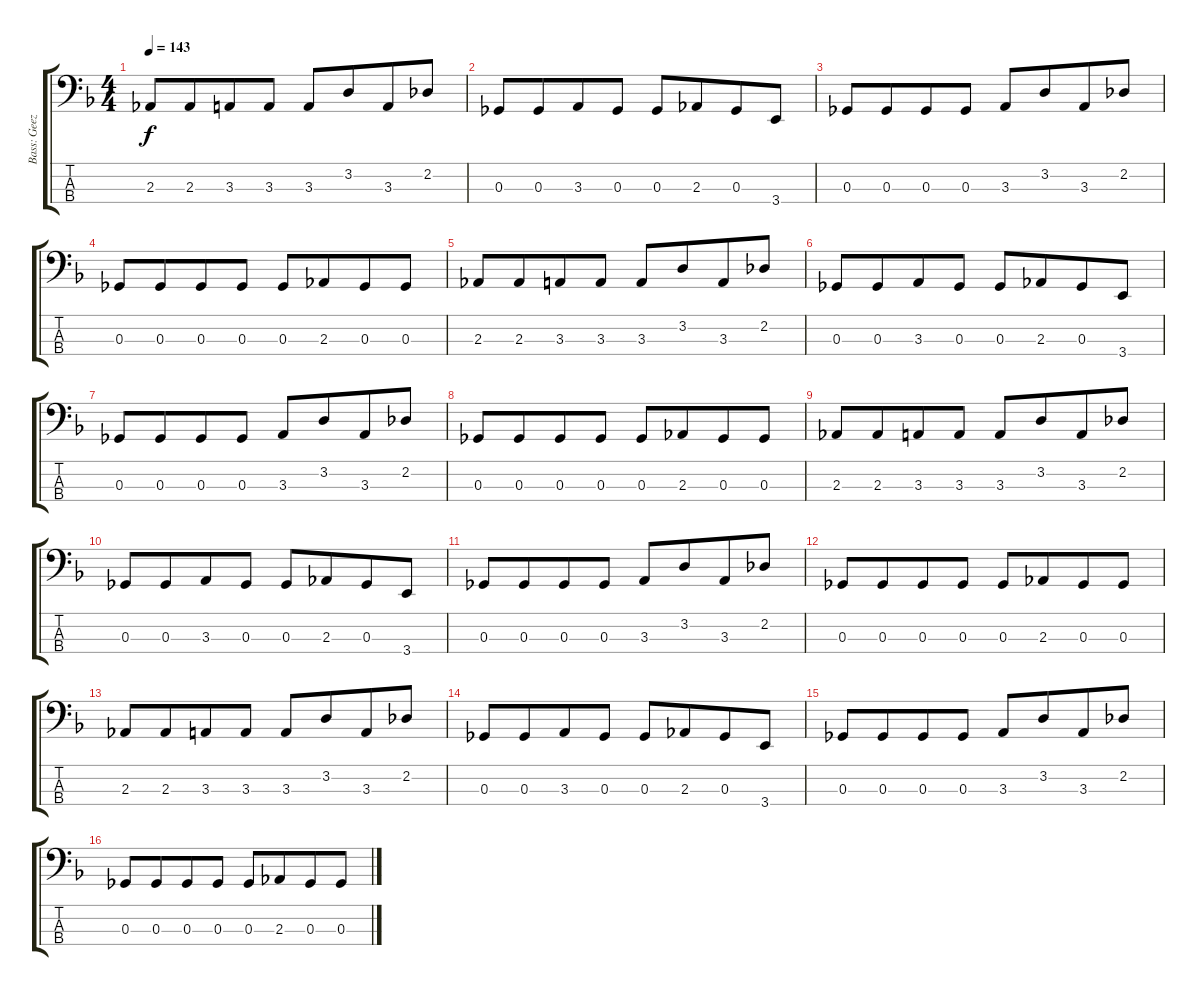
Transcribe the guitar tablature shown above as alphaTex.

\track ("Bass: Geezer" "Bass: Geez") {instrument electricbassfinger}
\staff {score tabs}
\tuning (E2 B1 Gb1 Db1) {hide}
\ts (4 4)
\tempo 143
\clef f4
\ks f
2.3.8{dy f} 2.3.8{beam merge} 3.3.8 3.3.8 3.3.8 3.2.8{beam merge} 3.3.8 2.2.8 |
0.3.8 0.3.8{beam merge} 3.3.8 0.3.8 0.3.8 2.3.8{beam merge} 0.3.8 3.4.8 |
0.3.8 0.3.8{beam merge} 0.3.8 0.3.8 3.3.8 3.2.8{beam merge} 3.3.8 2.2.8 |
0.3.8 0.3.8{beam merge} 0.3.8 0.3.8 0.3.8 2.3.8{beam merge} 0.3.8 0.3.8 |
2.3.8 2.3.8{beam merge} 3.3.8 3.3.8 3.3.8 3.2.8{beam merge} 3.3.8 2.2.8 |
0.3.8 0.3.8{beam merge} 3.3.8 0.3.8 0.3.8 2.3.8{beam merge} 0.3.8 3.4.8 |
0.3.8 0.3.8{beam merge} 0.3.8 0.3.8 3.3.8 3.2.8{beam merge} 3.3.8 2.2.8 |
0.3.8 0.3.8{beam merge} 0.3.8 0.3.8 0.3.8 2.3.8{beam merge} 0.3.8 0.3.8 |
2.3.8 2.3.8{beam merge} 3.3.8 3.3.8 3.3.8 3.2.8{beam merge} 3.3.8 2.2.8 |
0.3.8 0.3.8{beam merge} 3.3.8 0.3.8 0.3.8 2.3.8{beam merge} 0.3.8 3.4.8 |
0.3.8 0.3.8{beam merge} 0.3.8 0.3.8 3.3.8 3.2.8{beam merge} 3.3.8 2.2.8 |
0.3.8 0.3.8{beam merge} 0.3.8 0.3.8 0.3.8 2.3.8{beam merge} 0.3.8 0.3.8 |
2.3.8 2.3.8{beam merge} 3.3.8 3.3.8 3.3.8 3.2.8{beam merge} 3.3.8 2.2.8 |
0.3.8 0.3.8{beam merge} 3.3.8 0.3.8 0.3.8 2.3.8{beam merge} 0.3.8 3.4.8 |
0.3.8 0.3.8{beam merge} 0.3.8 0.3.8 3.3.8 3.2.8{beam merge} 3.3.8 2.2.8 |
0.3.8 0.3.8{beam merge} 0.3.8 0.3.8 0.3.8 2.3.8{beam merge} 0.3.8 0.3.8
